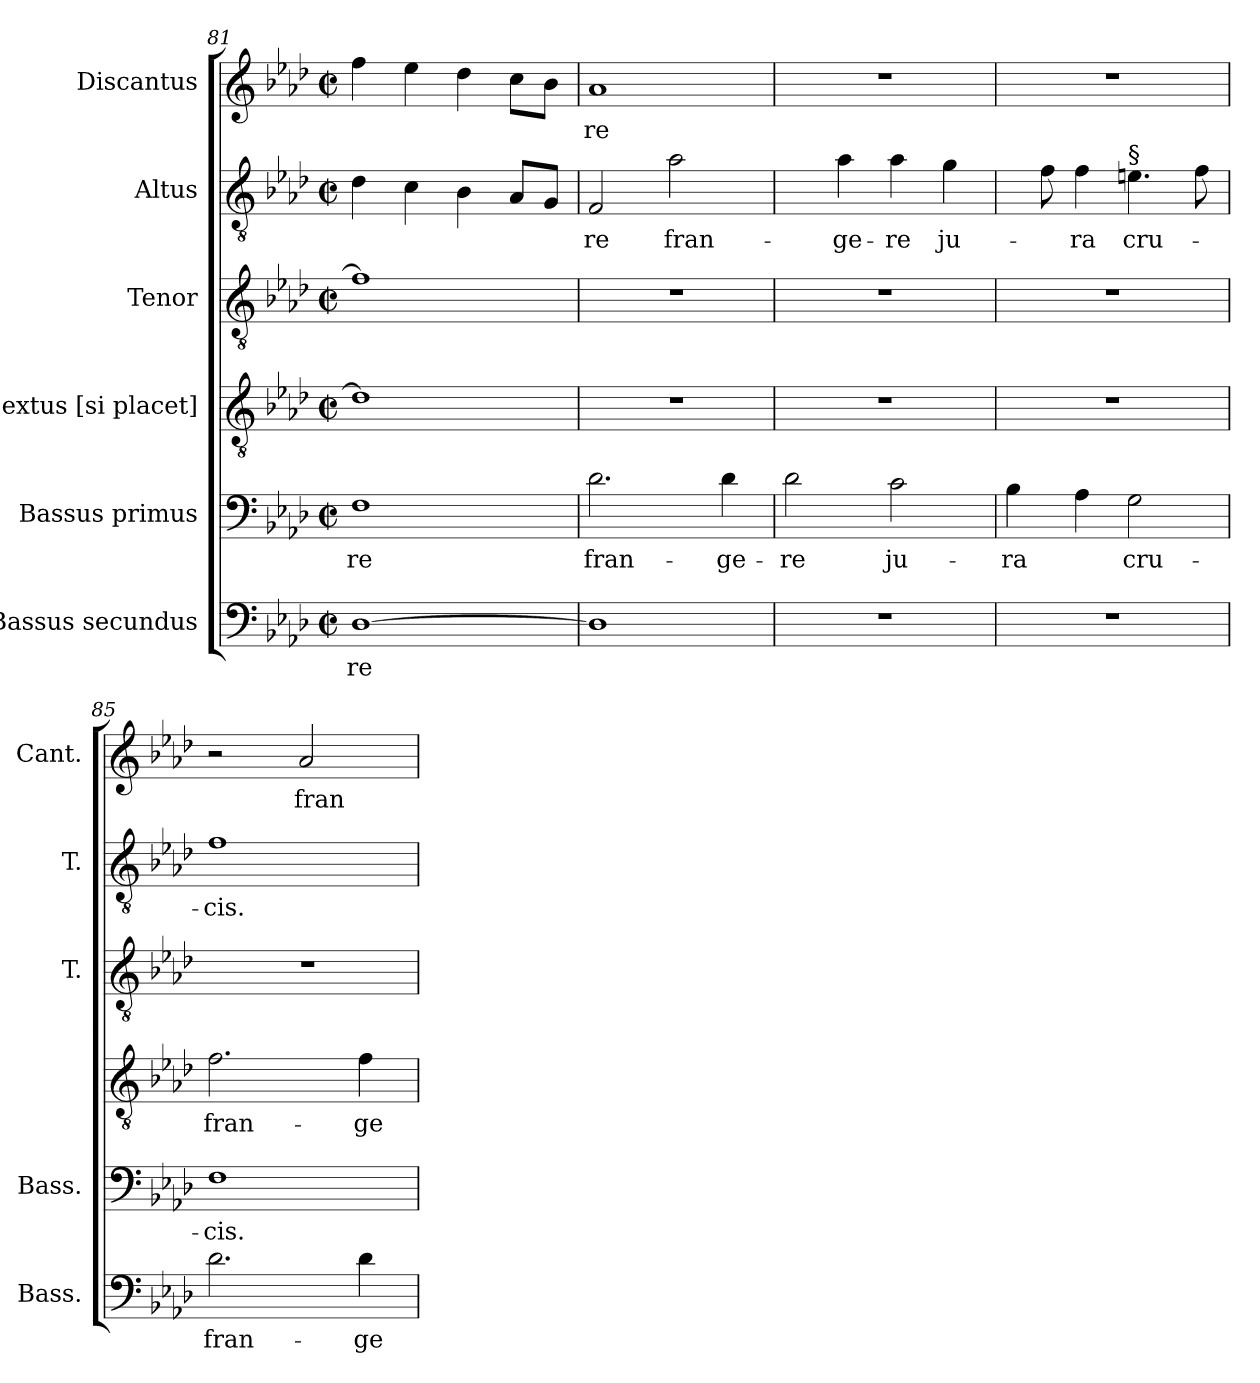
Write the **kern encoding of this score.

**kern	**text	**kern	**text	**kern	**text	**kern	**kern	**text	**kern	**text
*part6	*part6	*part5	*part5	*part4	*part4	*part3	*part2	*part2	*part1	*part1
*staff6	*staff6	*staff5	*staff5	*staff4	*staff4	*staff3	*staff2	*staff2	*staff1	*staff1
*I"Bassus secundus	*	*I"Bassus primus	*	*I"Sextus [si placet]	*	*I"Tenor	*I"Altus	*	*I"Discantus	*
*I'Bass.	*	*I'Bass.	*	*	*	*I'T.	*I'T.	*	*I'Cant.	*
!!LO:LB:g=z
*clefF4	*	*clefF4	*	*clefGv2	*	*clefGv2	*clefGv2	*	*clefG2	*
*	*	*	*	*ITrd7c12	*	*ITrd7c12	*ITrd7c12	*	*	*
*k[b-e-a-d-]	*	*k[b-e-a-d-]	*	*k[b-e-a-d-]	*	*k[b-e-a-d-]	*k[b-e-a-d-]	*	*k[b-e-a-d-]	*
*A-:	*	*A-:	*	*A-:	*	*A-:	*A-:	*	*A-:	*
*M2/2	*	*M2/2	*	*M2/2	*	*M2/2	*M2/2	*	*M2/2	*
*met(c|)	*	*met(c|)	*	*met(c|)	*	*met(c|)	*met(c|)	*	*met(c|)	*
=81	=81	=81	=81	=81	=81	=81	=81	=81	=81	=81
!	!LO:LY:b:color=#000000	!	!	!	!	!	!	!	!	!
!	!	!	!LO:LY:b:color=#000000	!	!	!	!	!	!	!
[1D-i	-re	1Fi	-re	1D-i]	.	1Fi]	4D-i\	.	4ffi\	.
.	.	.	.	.	.	.	4Ci\	.	4ee-i\	.
.	.	.	.	.	.	.	4BB-i\	.	4dd-i\	.
.	.	.	.	.	.	.	8AA-i/L	.	8cci\L	.
.	.	.	.	.	.	.	8GGi/J	.	8b-i\J	.
=82	=82	=82	=82	=82	=82	=82	=82	=82	=82	=82
!	!	!	!LO:LY:b:color=#000000	!	!	!	!	!	!	!
!	!	!	!	!	!	!	!	!LO:LY:b:color=#000000	!	!
!	!	!	!	!	!	!	!	!	!	!LO:LY:b:color=#000000
1D-i]	.	2.d-i\	fran-	1r	.	1r	2FFi/	-re	1a-i	-re
!	!	!	!	!	!	!	!	!LO:LY:b:color=#000000	!	!
.	.	.	.	.	.	.	2A-i\	fran-	.	.
!	!	!	!LO:LY:b:color=#000000	!	!	!	!	!	!	!
.	.	4d-i\	-ge-	.	.	.	.	.	.	.
=83	=83	=83	=83	=83	=83	=83	=83	=83	=83	=83
!	!	!	!LO:LY:b:color=#000000	!	!	!	!	!	!	!
1r	.	2d-i\	-re	1r	.	1r	4A-i\yy	.	1r	.
!	!	!	!	!	!	!	!	!LO:LY:b:color=#000000	!	!
.	.	.	.	.	.	.	4A-i\	-ge-	.	.
!	!	!	!LO:LY:b:color=#000000	!	!	!	!	!	!	!
!	!	!	!	!	!	!	!	!LO:LY:b:color=#000000	!	!
.	.	2ci\	ju-	.	.	.	4A-i\	-re	.	.
!	!	!	!	!	!	!	!	!LO:LY:b:color=#000000	!	!
.	.	.	.	.	.	.	4Gi\	ju-	.	.
=84	=84	=84	=84	=84	=84	=84	=84	=84	=84	=84
!	!	!	!LO:LY:b:color=#000000	!	!	!	!	!	!	!
1r	.	4B-i\	-ra	1r	.	1r	8Gi\yy	.	1r	.
.	.	.	.	.	.	.	8Fi\	.	.	.
!	!	!	!	!	!	!	!	!LO:LY:b:color=#000000	!	!
.	.	4A-i\	.	.	.	.	4Fi\	-ra	.	.
!	!	!	!LO:LY:b:color=#000000	!	!	!	!	!	!	!
!	!	!	!	!	!	!	!LO:TX:a:t=§	!	!	!
!	!	!	!	!	!	!	!	!LO:LY:b:color=#000000	!	!
.	.	2Gi\	cru-	.	.	.	4.Ei\	cru-	.	.
.	.	.	.	.	.	.	8Fi\	.	.	.
=85	=85	=85	=85	=85	=85	=85	=85	=85	=85	=85
!	!LO:LY:b:color=#000000	!	!	!	!	!	!	!	!	!
!	!	!	!LO:LY:b:color=#000000	!	!	!	!	!	!	!
!	!	!	!	!	!LO:LY:b:color=#000000	!	!	!	!	!
!	!	!	!	!	!	!	!	!LO:LY:b:color=#000000	!	!
2.d-i\	fran-	1Fi	-cis.	2.Fi\	fran-	1r	1Fi	-cis.	2r	.
!	!	!	!	!	!	!	!	!	!	!LO:LY:b:color=#000000
.	.	.	.	.	.	.	.	.	2a-i/	fran-
!	!LO:LY:b:color=#000000	!	!	!	!	!	!	!	!	!
!	!	!	!	!	!LO:LY:b:color=#000000	!	!	!	!	!
4d-i\	-ge-	.	.	4Fi\	-ge-	.	.	.	.	.
=	=	=	=	=	=	=	=	=	=	=
*-	*-	*-	*-	*-	*-	*-	*-	*-	*-	*-
